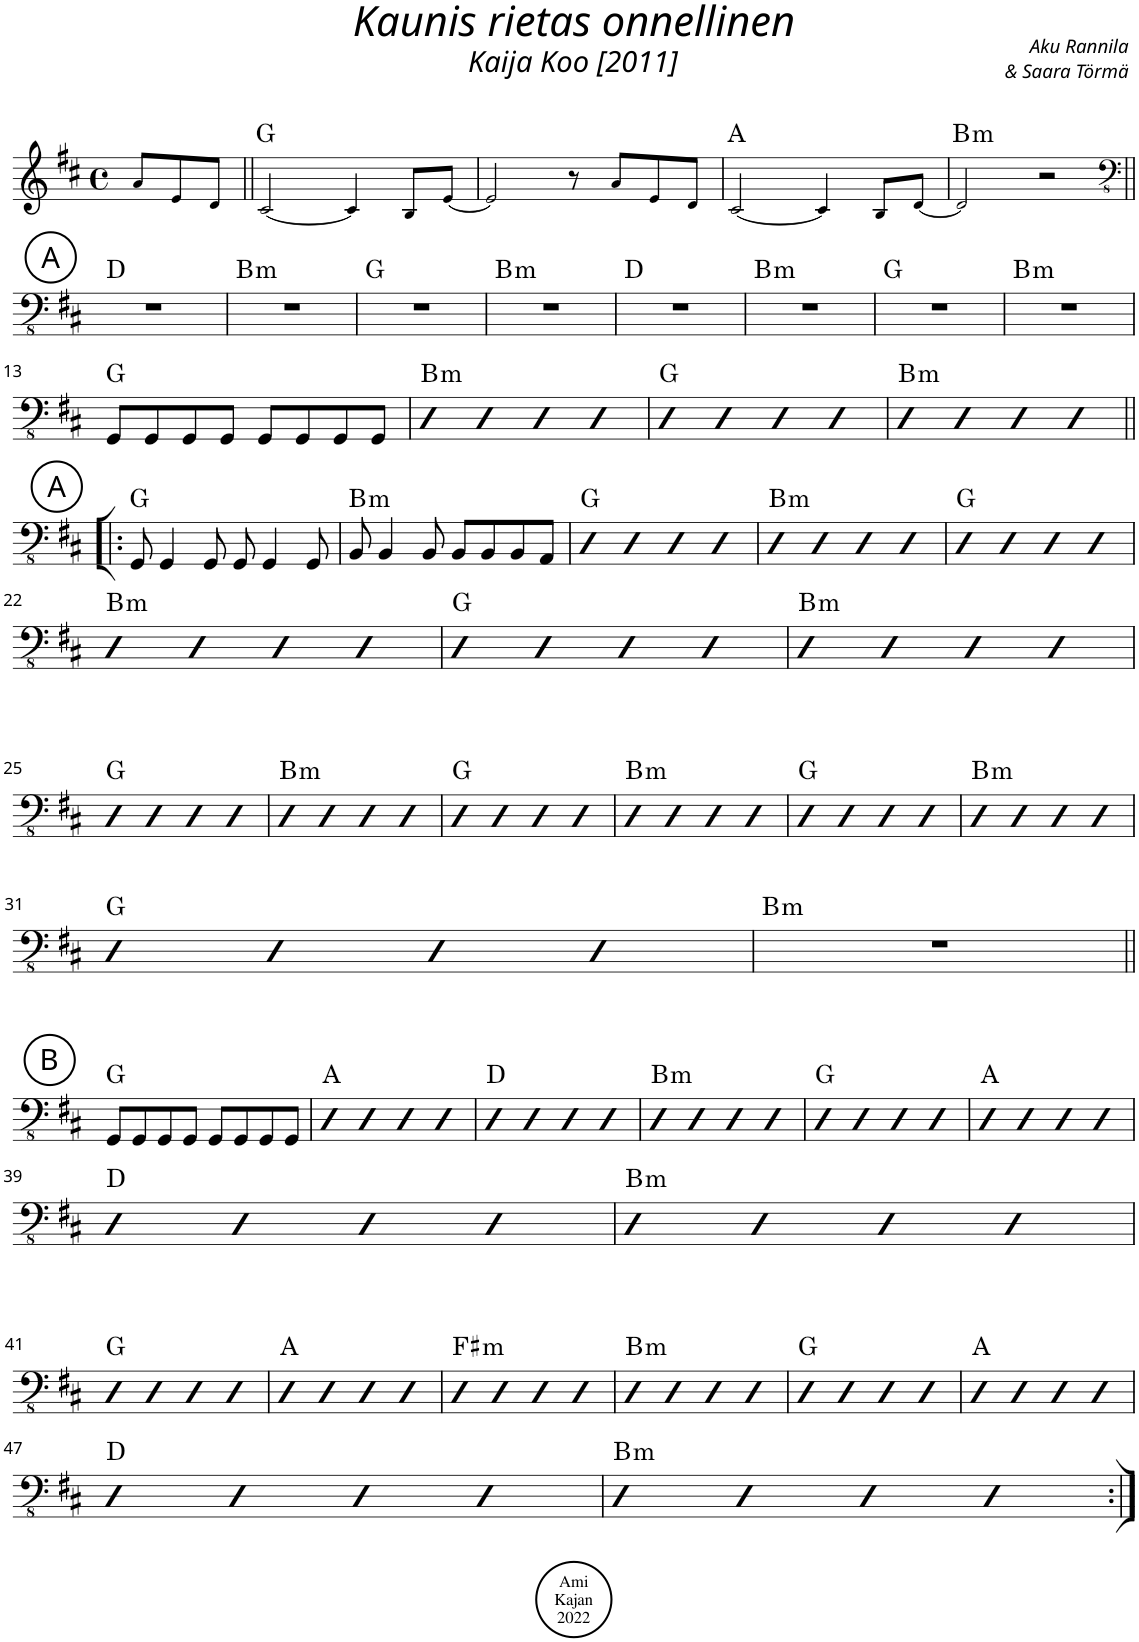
**kern	**harte
*part1	*part1
*staff1	*
*I"Acoustic Bass	*
*I'Bass	*
*clefG2	*
*k[f#c#]	*
*M4/4	*
*met(c)	*
=	=
8a!/L	.
8e!/	.
8d!/J	.
=1||	=1||
[2c#!/	G:maj
4c#!/]	.
8B!/L	.
[8e!/J	.
=2	=2
2e!/]	.
8r	.
8a!/L	.
8e!/	.
8d!/J	.
=3	=3
[2c#!/	A:maj
4c#!/]	.
8B!/L	.
[8d!/J	.
=4	=4
!	!LO:H:kt=m
2d!/]	B:min
2r	.
!!LO:LB:g=z
!!LO:REH:place=s1:a:cj:enc=circle:fs=14:t=A
=5||	=5||
*clefFv4	*
1r	D:maj
=6	=6
!	!LO:H:kt=m
1r	B:min
=7	=7
1r	G:maj
=8	=8
!	!LO:H:kt=m
1r	B:min
=9	=9
1r	D:maj
=10	=10
!	!LO:H:kt=m
1r	B:min
=11	=11
1r	G:maj
=12	=12
!	!LO:H:kt=m
1r	B:min
!!LO:LB:g=z
=13	=13
8GGG/L	G:maj
8GGG/	.
8GGG/	.
8GGG/J	.
8GGG/L	.
8GGG/	.
8GGG/	.
8GGG/J	.
=14	=14
!	!LO:H:kt=m
4BBB	B:min
4BBB	.
4BBB	.
4BBB	.
=15	=15
4BBB	G:maj
4BBB	.
4BBB	.
4BBB	.
=16	=16
!	!LO:H:kt=m
4BBB	B:min
4BBB	.
4BBB	.
4BBB	.
!!LO:LB:g=z
!!LO:REH:place=s1:a:cj:enc=circle:fs=14:t=A
=17!|:	=17!|:
8GGG/	G:maj
4GGG/	.
8GGG/	.
8GGG/	.
4GGG/	.
8GGG/	.
=18	=18
!	!LO:H:kt=m
8BBB/	B:min
4BBB/	.
8BBB/	.
8BBB/L	.
8BBB/	.
8BBB/	.
8AAA/J	.
=19	=19
4BBB	G:maj
4BBB	.
4BBB	.
4BBB	.
=20	=20
!	!LO:H:kt=m
4BBB	B:min
4BBB	.
4BBB	.
4BBB	.
=21	=21
4BBB	G:maj
4BBB	.
4BBB	.
4BBB	.
!!LO:LB:g=z
=22	=22
!	!LO:H:kt=m
4BBB	B:min
4BBB	.
4BBB	.
4BBB	.
=23	=23
4BBB	G:maj
4BBB	.
4BBB	.
4BBB	.
=24	=24
!	!LO:H:kt=m
4BBB	B:min
4BBB	.
4BBB	.
4BBB	.
!!LO:LB:g=z
=25	=25
4BBB	G:maj
4BBB	.
4BBB	.
4BBB	.
=26	=26
!	!LO:H:kt=m
4BBB	B:min
4BBB	.
4BBB	.
4BBB	.
=27	=27
4BBB	G:maj
4BBB	.
4BBB	.
4BBB	.
=28	=28
!	!LO:H:kt=m
4BBB	B:min
4BBB	.
4BBB	.
4BBB	.
=29	=29
4BBB	G:maj
4BBB	.
4BBB	.
4BBB	.
=30	=30
!	!LO:H:kt=m
4BBB	B:min
4BBB	.
4BBB	.
4BBB	.
!!LO:LB:g=z
=31	=31
4BBB	G:maj
4BBB	.
4BBB	.
4BBB	.
=32	=32
!	!LO:H:kt=m
1r	B:min
!!LO:LB:g=z
!!LO:REH:place=s1:a:cj:enc=circle:fs=14:t=B
=33||	=33||
8GGG/L	G:maj
8GGG/	.
8GGG/	.
8GGG/J	.
8GGG/L	.
8GGG/	.
8GGG/	.
8GGG/J	.
=34	=34
4BBB	A:maj
4BBB	.
4BBB	.
4BBB	.
=35	=35
4BBB	D:maj
4BBB	.
4BBB	.
4BBB	.
=36	=36
!	!LO:H:kt=m
4BBB	B:min
4BBB	.
4BBB	.
4BBB	.
=37	=37
4BBB	G:maj
4BBB	.
4BBB	.
4BBB	.
=38	=38
4BBB	A:maj
4BBB	.
4BBB	.
4BBB	.
!!LO:LB:g=z
=39	=39
4BBB	D:maj
4BBB	.
4BBB	.
4BBB	.
=40	=40
!	!LO:H:kt=m
4BBB	B:min
4BBB	.
4BBB	.
4BBB	.
!!LO:LB:g=z
=41	=41
4BBB	G:maj
4BBB	.
4BBB	.
4BBB	.
=42	=42
4BBB	A:maj
4BBB	.
4BBB	.
4BBB	.
=43	=43
!	!LO:H:kt=m
4BBB	F#:min
4BBB	.
4BBB	.
4BBB	.
=44	=44
!	!LO:H:kt=m
4BBB	B:min
4BBB	.
4BBB	.
4BBB	.
=45	=45
4BBB	G:maj
4BBB	.
4BBB	.
4BBB	.
=46	=46
4BBB	A:maj
4BBB	.
4BBB	.
4BBB	.
!!LO:LB:g=z
=47	=47
4BBB	D:maj
4BBB	.
4BBB	.
4BBB	.
=48	=48
!	!LO:H:kt=m
4BBB	B:min
4BBB	.
4BBB	.
4BBB	.
=:|!	=:|!
*-	*-
